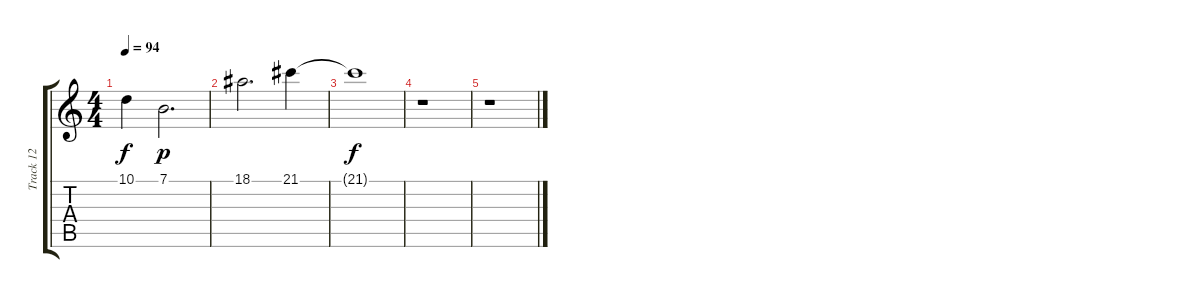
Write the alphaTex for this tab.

\track ("Track 12" "Track 12") {instrument seashore}
\staff {score tabs}
\tuning (E4 B3 G3 D3 A2 E2) {hide}
\ts (4 4)
\tempo 94
\clef g2
\ks c
10.1{t}.4{dy f} 7.1.2{d dy p} |
18.1.2{d} 21.1.4 |
21.1{t}.1{dy f} |
r.1 |
r.1
